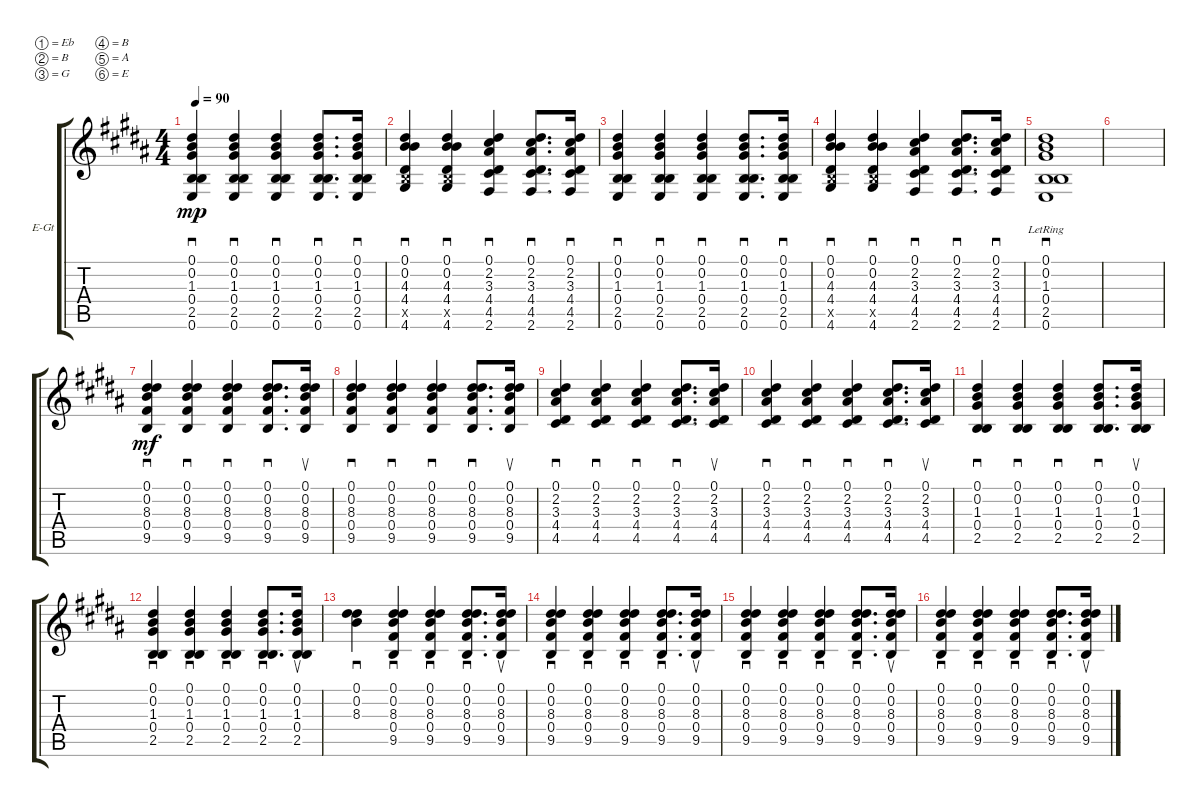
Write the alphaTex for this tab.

\defaultSystemsLayout 4
\bracketExtendMode groupsimilarinstruments
\firstSystemTrackNameOrientation horizontal
\otherSystemsTrackNameOrientation horizontal
\track ("Electric Guitar" "E-Gt") {instrument electricguitarclean}
\staff {score tabs}
\tuning (Eb4 B3 G3 B2 A2 E2)
\ts (4 4)
\tempo 90
\clef g2
\ks b
(0.6 2.5 0.4 1.3 0.1 0.2).4{sd dy mp} (0.6 2.5 0.4 1.3 0.1 0.2).4{sd} (0.6 2.5 0.4 1.3 0.1 0.2).4{sd} (0.6 2.5 0.4 1.3 0.1 0.2).8{d sd} (0.6 2.5 0.4 1.3 0.1 0.2).16{sd} |
(4.6 2.5{x} 4.4 4.3 0.1 0.2).4{sd} (4.6 2.5{x} 4.4 4.3 0.1 0.2).4{sd} (2.6 4.5 4.4 3.3 0.1 2.2).4{sd} (2.6 4.5 4.4 3.3 0.1 2.2).8{d sd} (2.6 4.5 4.4 3.3 0.1 2.2).16{sd} |
(0.6 2.5 0.4 1.3 0.1 0.2).4{sd} (0.6 2.5 0.4 1.3 0.1 0.2).4{sd} (0.6 2.5 0.4 1.3 0.1 0.2).4{sd} (0.6 2.5 0.4 1.3 0.1 0.2).8{d sd} (0.6 2.5 0.4 1.3 0.1 0.2).16{sd} |
(4.6 2.5{x} 4.4 4.3 0.1 0.2).4{sd} (4.6 2.5{x} 4.4 4.3 0.1 0.2).4{sd} (2.6 4.5 4.4 3.3 0.1 2.2).4{sd} (2.6 4.5 4.4 3.3 0.1 2.2).8{d sd} (2.6 4.5 4.4 3.3 0.1 2.2).16{sd} |
(0.6{lr} 2.5{lr} 0.4{lr} 1.3{lr} 0.1{lr} 0.2{lr}).1{sd} |
|
(8.3 0.2 0.1 9.5 0.4).4{sd dy mf} (9.5 0.4 8.3 0.2 0.1).4{sd} (9.5 0.4 8.3 0.2 0.1).4{sd} (9.5 0.4 8.3 0.2 0.1).8{d sd} (9.5 0.4 8.3 0.2 0.1).16{su} |
(8.3 0.2 0.1 0.4 9.5).4{sd} (9.5 0.4 8.3 0.2 0.1).4{sd} (9.5 0.4 8.3 0.2 0.1).4{sd} (9.5 0.4 8.3 0.2 0.1).8{d sd} (9.5 0.4 8.3 0.2 0.1).16{su} |
(4.5 4.4 3.3 2.2 0.1).4{sd} (4.5 4.4 3.3 2.2 0.1).4{sd} (4.5 4.4 3.3 2.2 0.1).4{sd} (4.5 4.4 3.3 2.2 0.1).8{d sd} (4.5 4.4 3.3 2.2 0.1).16{su} |
(4.5 4.4 3.3 2.2 0.1).4{sd} (4.5 4.4 3.3 2.2 0.1).4{sd} (4.5 4.4 3.3 2.2 0.1).4{sd} (4.5 4.4 3.3 2.2 0.1).8{d sd} (4.5 4.4 3.3 2.2 0.1).16{su} |
(2.5 0.4 1.3 0.2 0.1).4{sd} (2.5 0.4 1.3 0.2 0.1).4{sd} (2.5 0.4 1.3 0.2 0.1).4{sd} (2.5 0.4 1.3 0.2 0.1).8{d sd} (2.5 0.4 1.3 0.2 0.1).16{su} |
(2.5 0.4 1.3 0.2 0.1).4{sd} (2.5 0.4 1.3 0.2 0.1).4{sd} (2.5 0.4 1.3 0.2 0.1).4{sd} (2.5 0.4 1.3 0.2 0.1).8{d sd} (2.5 0.4 1.3 0.2 0.1).16{su} |
(8.3 0.2 0.1).4{sd} (9.5 0.4 8.3 0.2 0.1).4{sd} (9.5 0.4 8.3 0.2 0.1).4{sd} (9.5 0.4 8.3 0.2 0.1).8{d sd} (9.5 0.4 8.3 0.2 0.1).16{su} |
(8.3 0.2 0.1 0.4 9.5).4{sd} (9.5 0.4 8.3 0.2 0.1).4{sd} (9.5 0.4 8.3 0.2 0.1).4{sd} (9.5 0.4 8.3 0.2 0.1).8{d sd} (9.5 0.4 8.3 0.2 0.1).16{su} |
(8.3 0.2 0.1 9.5 0.4).4{sd} (9.5 0.4 8.3 0.2 0.1).4{sd} (9.5 0.4 8.3 0.2 0.1).4{sd} (9.5 0.4 8.3 0.2 0.1).8{d sd} (9.5 0.4 8.3 0.2 0.1).16{su} |
(8.3 0.2 0.1 0.4 9.5).4{sd} (9.5 0.4 8.3 0.2 0.1).4{sd} (9.5 0.4 8.3 0.2 0.1).4{sd} (9.5 0.4 8.3 0.2 0.1).8{d sd} (9.5 0.4 8.3 0.2 0.1).16{su}
